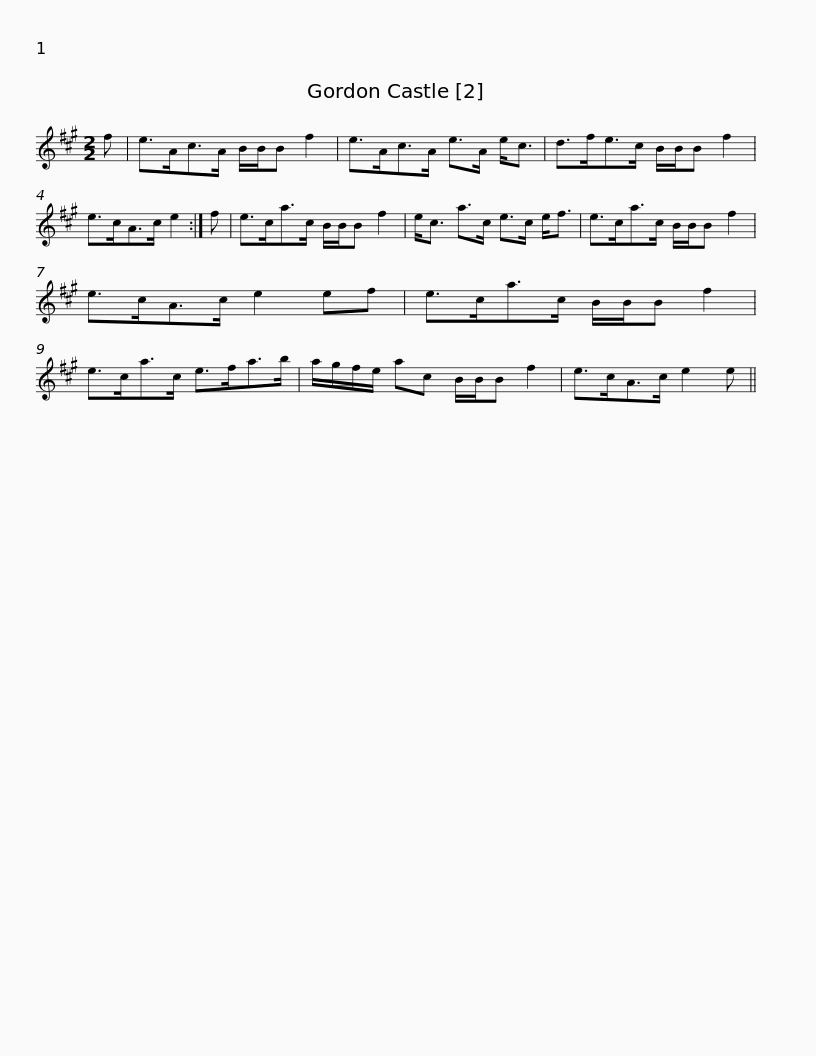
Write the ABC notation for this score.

X:1
L:1/8
M:2/2
I:linebreak $
K:A
V:1 treble
V:1
 f | e>Ac>A B/B/B f2 | e>Ac>A e>A e<c | d>fe>c B/B/B f2 | e>cA>c e2 :| %5
 f |$ e>ca>c B/B/B f2 | e<c a>c e>c e<f | e>ca>c B/B/B f2 | e>cA>c e2 ef | %10
 e>ca>c B/B/B f2 |$ e>ca>c e>fa>b | a/g/f/e/ ac B/B/B f2 | e>cA>c e2 e || %14
